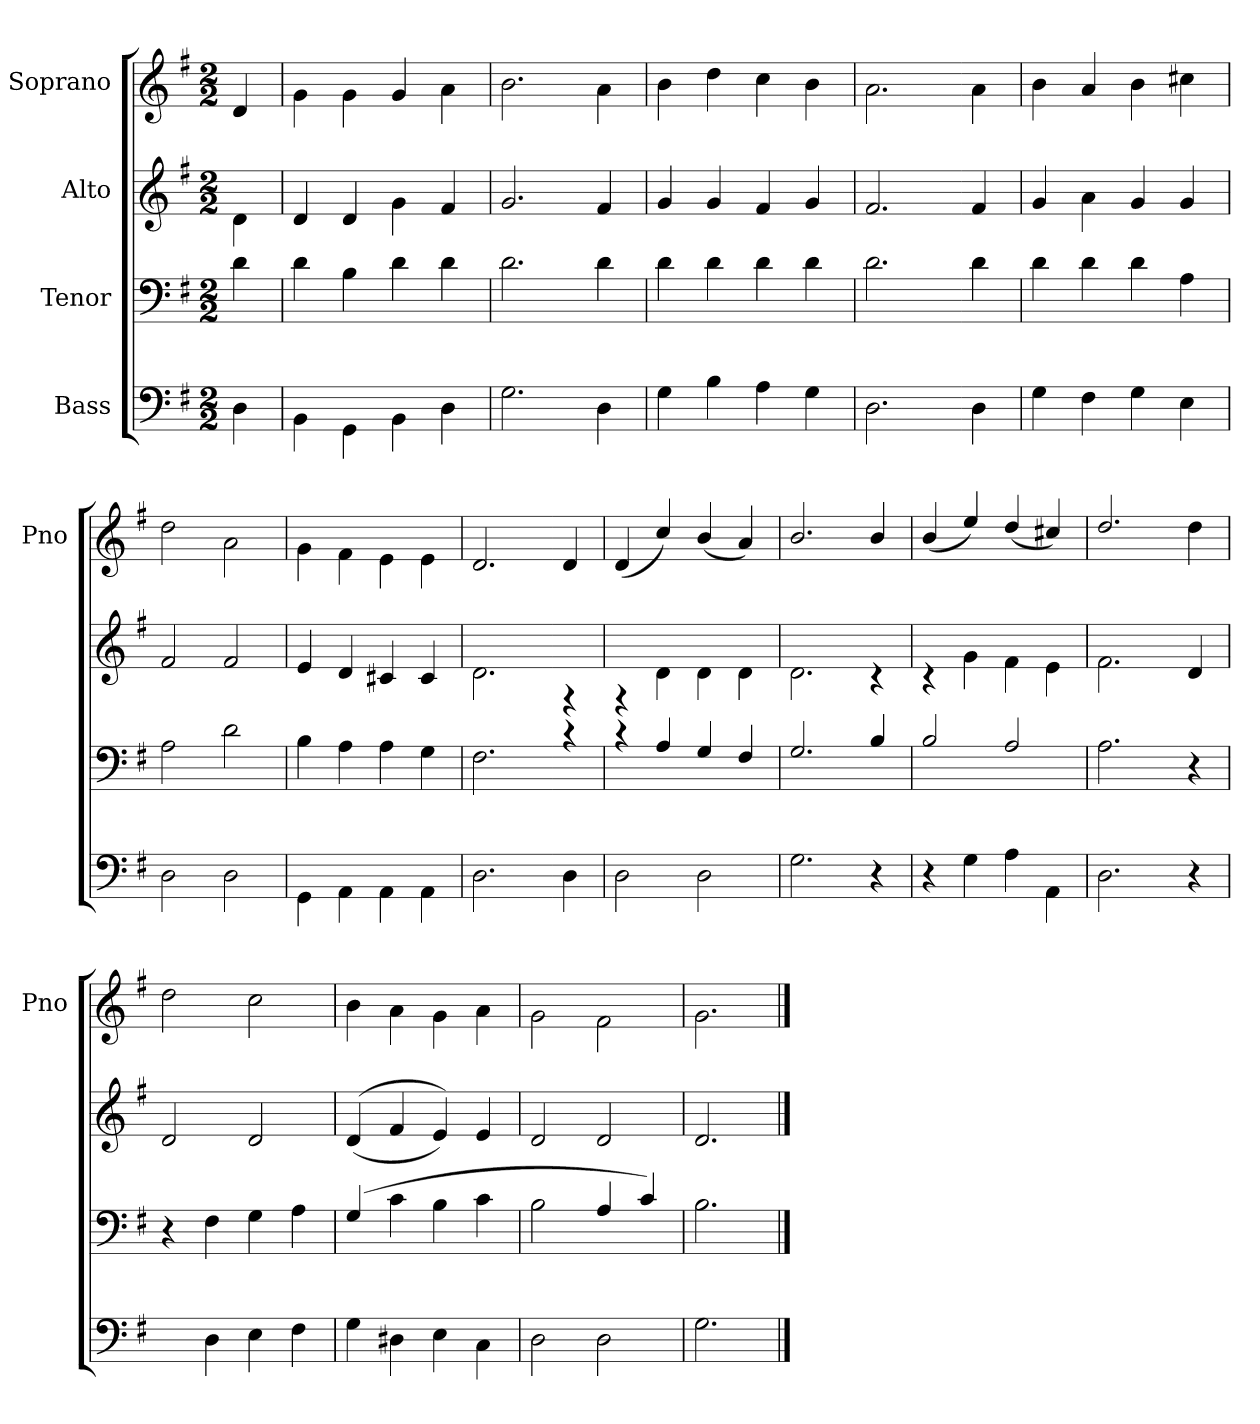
**kern	**kern	**kern	**kern
*part4	*part3	*part2	*part1
*staff4	*staff3	*staff2	*staff1
*I"Bass	*I"Tenor	*I"Alto	*I"Soprano
*	*	*	*I'Pno
*clefF4	*clefF4	*clefG2	*clefG2
*k[f#]	*k[f#]	*k[f#]	*k[f#]
*G:	*G:	*G:	*G:
*M2/2	*M2/2	*M2/2	*M2/2
=	=	=	=
4D\	4d\	4d\	4d/
=	=	=	=
4BB\	4d\	4d/	4g\
4GG\	4B\	4d/	4g\
4BB\	4d\	4g\	4g/
4D\	4d\	4f#/	4a\
=	=	=	=
2.G\	2.d\	2.g/	2.b\
4D\	4d\	4f#/	4a\
=	=	=	=
4G\	4d\	4g/	4b\
4B\	4d\	4g/	4dd\
4A\	4d\	4f#/	4cc\
4G\	4d\	4g/	4b\
=	=	=	=
2.D\	2.d\	2.f#/	2.a\
=-	=-	=-	=-
4D\	4d\	4f#/	4a\
=	=	=	=
4G\	4d\	4g/	4b\
4F#\	4d\	4a\	4a/
4G\	4d\	4g/	4b\
4E\	4A\	4g/	4cc#X\
=	=	=	=
2D\	2A\	2f#/	2dd\
2D\	2d\	2f#/	2a\
=	=	=	=
4GG\	4B\	4e/	4g\
4AA\	4A\	4d/	4f#\
4AA\	4A\	4c#X/	4e\
4AA\	4G\	4c#/	4e\
=	=	=	=
2.D\	2.F#\	2.d\	2.d/
=-	=-	=-	=-
4D\	4rc	4rF	4d/
=	=	=	=
2D\	4rc	4rF	(>4d/
.	4A/	4d\	4cc/)
2D\	4G/	4d\	(>4b/
.	4F#/	4d\	4a/)
=	=	=	=
2.G\	2.G/	2.d\	2.b/
4r	4B/	4rc	4b/
=	=	=	=
4r	2B/	4rc	(>4b/
4G\	.	4g\	4ee/)
4A\	2A/	4f#\	(>4dd/
4AA\	.	4e\	4cc#X/)
=	=	=	=
2.D\	2.A\	2.f#\	2.dd/
=-	=-	=-	=-
4r	4r	4d/	4dd\
=	=	=	=
4ryy	4r	2d/	2dd\
4D\	4F#\	.	.
4E\	4G\	2d/	2cc\
4F#\	4A\	.	.
=	=	=	=
4G\	(>4G/	(<(<4d/	4b\
4D#X\	4c\	4f#/	4a\
(4E\	4B\	4e/))	4g\
4C\	4c\	4e/	4a\
=	=	=	=
2D\	2B\	2d/	2g\
2D\	4A/	2d/	2f#\
.	4c/)	.	.
=	=	=	=
2.G\	2.B\	2.d/	2.g\
==	==	==	==
*-	*-	*-	*-
